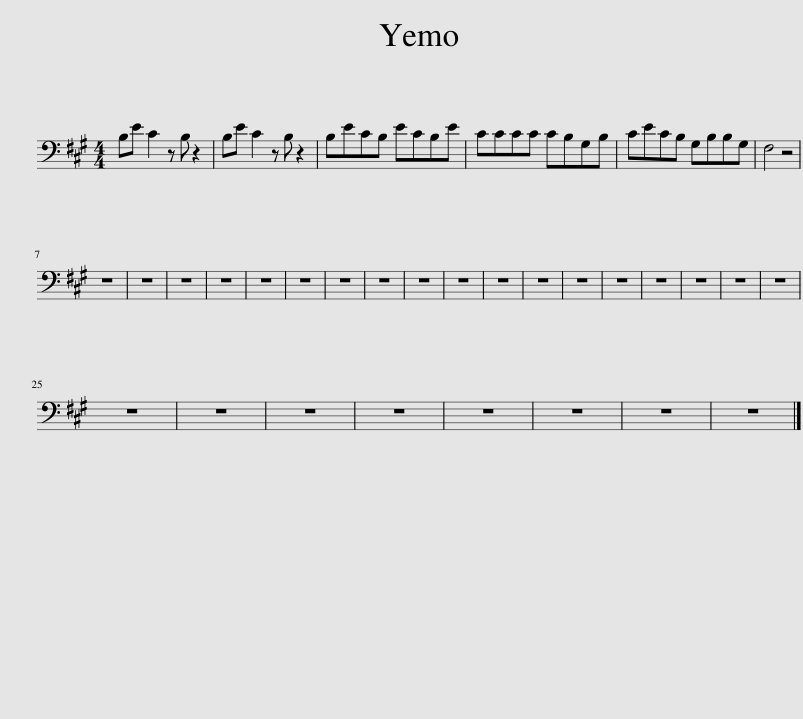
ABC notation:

X:1
L:1/8
M:4/4
I:linebreak $
K:A
V:1 bass
V:1
 B,E C2 z B, z2 | B,E C2 z B, z2 | B,ECB, ECB,E | CCCC CB,G,B, | CECB, G,B,B,G, | %5
 F,4 z4 |$ z8 | z8 | z8 | z8 | %10
 z8 | z8 | z8 | z8 | z8 | %15
 z8 | z8 | z8 | z8 | z8 | %20
 z8 | z8 | z8 | z8 |$ z8 | %25
 z8 | z8 | z8 | z8 | z8 | %30
 z8 | z8 |] %32
